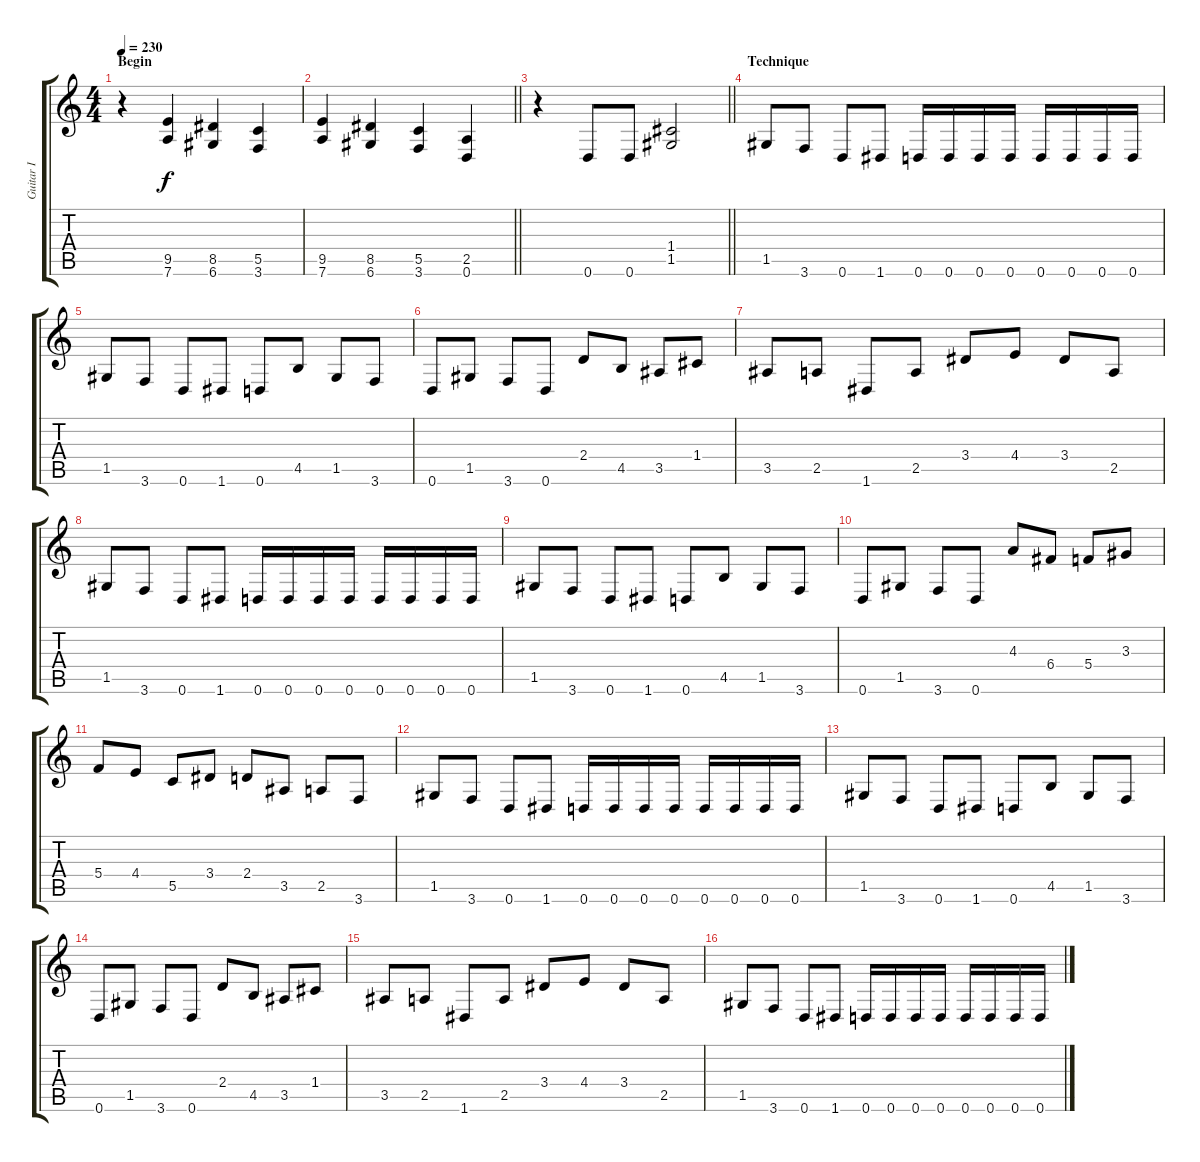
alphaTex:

\track ("Guitar I" "Guitar I") {instrument distortionguitar}
\staff {score tabs}
\tuning (D4 A3 F3 C3 G2 D2) {hide}
\ts (4 4)
\section ("" "Begin")
\tempo 230
\clef g2
\ks c
r.4{dy f instrument distortionguitar} (9.5 7.6).4 (8.5 6.6).4 (5.5 3.6).4 |
\barLineRight lightlight
(9.5 7.6).4 (8.5 6.6).4 (5.5 3.6).4 (2.5 0.6).4 |
\section ("" "")
\barLineRight lightlight
r.4 0.6.8 0.6.8 (1.4 1.5).2 |
\section ("" "Technique")
1.5.8 3.6.8 0.6.8 1.6.8 0.6.16 0.6.16 0.6.16 0.6.16 0.6.16 0.6.16 0.6.16 0.6.16 |
1.5.8 3.6.8 0.6.8 1.6.8 0.6.8 4.5.8 1.5.8 3.6.8 |
0.6.8 1.5.8 3.6.8 0.6.8 2.4.8 4.5.8 3.5.8 1.4.8 |
3.5.8 2.5.8 1.6.8 2.5.8 3.4.8 4.4.8 3.4.8 2.5.8 |
1.5.8 3.6.8 0.6.8 1.6.8 0.6.16 0.6.16 0.6.16 0.6.16 0.6.16 0.6.16 0.6.16 0.6.16 |
1.5.8 3.6.8 0.6.8 1.6.8 0.6.8 4.5.8 1.5.8 3.6.8 |
0.6.8 1.5.8 3.6.8 0.6.8 4.3.8 6.4.8 5.4.8 3.3.8 |
5.4.8 4.4.8 5.5.8 3.4.8 2.4.8 3.5.8 2.5.8 3.6.8 |
1.5.8 3.6.8 0.6.8 1.6.8 0.6.16 0.6.16 0.6.16 0.6.16 0.6.16 0.6.16 0.6.16 0.6.16 |
1.5.8 3.6.8 0.6.8 1.6.8 0.6.8 4.5.8 1.5.8 3.6.8 |
0.6.8 1.5.8 3.6.8 0.6.8 2.4.8 4.5.8 3.5.8 1.4.8 |
3.5.8 2.5.8 1.6.8 2.5.8 3.4.8 4.4.8 3.4.8 2.5.8 |
1.5.8 3.6.8 0.6.8 1.6.8 0.6.16 0.6.16 0.6.16 0.6.16 0.6.16 0.6.16 0.6.16 0.6.16
